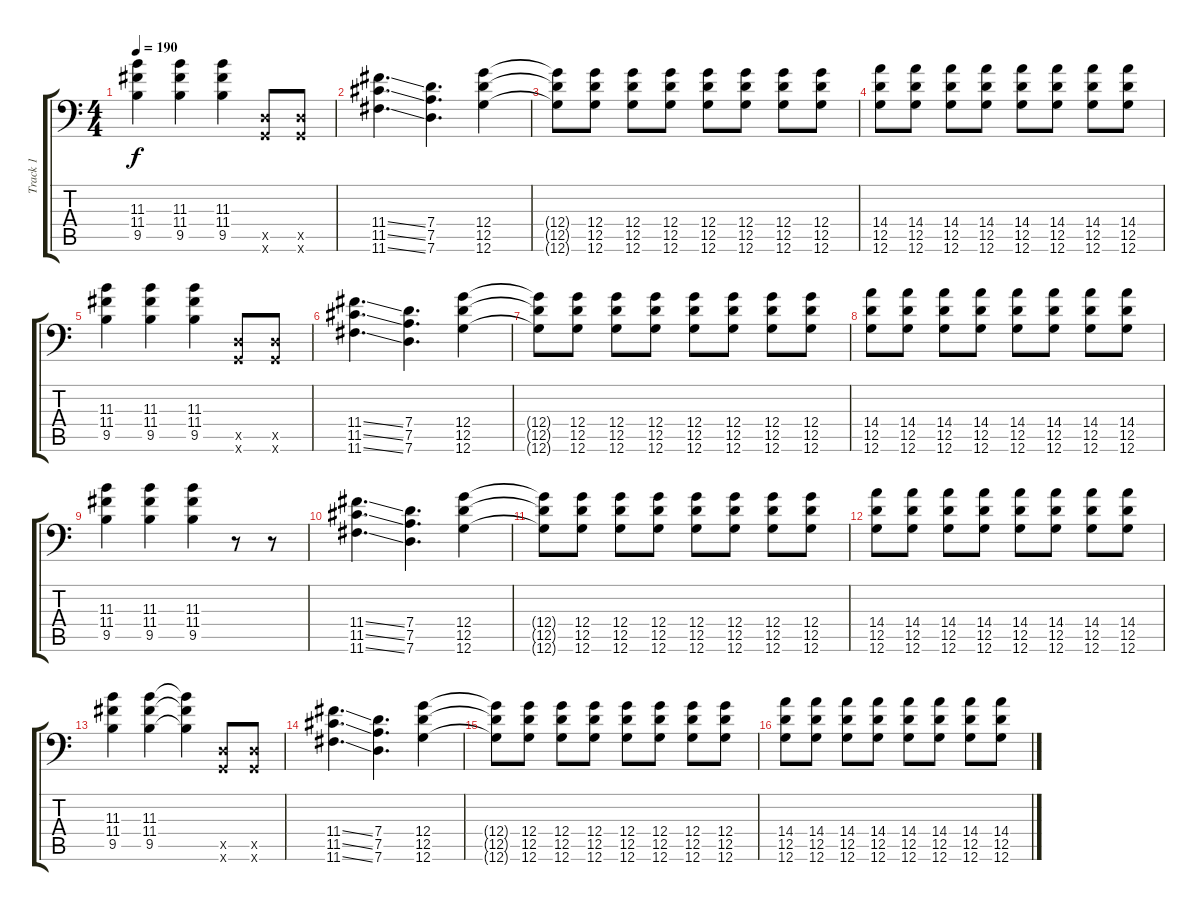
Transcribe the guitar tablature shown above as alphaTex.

\track ("Track 1" "Track 1") {instrument distortionguitar}
\staff {score tabs}
\tuning (A3 F3 C3 G2 D2 G1) {hide}
\ts (4 4)
\tempo 190
\clef f4
\ks c
(11.3 11.4 9.5).4{dy f} (11.3 11.4 9.5).4 (11.3 11.4 9.5).4 (0.5{x} 0.6{x}).8 (0.5{x} 0.6{x}).8 |
(11.4{ss} 11.5{ss} 11.6{ss}).4{d} (7.4 7.5 7.6).4{d} (12.4 12.5 12.6).4 |
(12.4{t} 12.5{t} 12.6{t}).8 (12.4 12.5 12.6).8 (12.4 12.5 12.6).8 (12.4 12.5 12.6).8 (12.4 12.5 12.6).8 (12.4 12.5 12.6).8 (12.4 12.5 12.6).8 (12.4 12.5 12.6).8 |
(14.4 12.5 12.6).8 (14.4 12.5 12.6).8 (14.4 12.5 12.6).8 (14.4 12.5 12.6).8 (14.4 12.5 12.6).8 (14.4 12.5 12.6).8 (14.4 12.5 12.6).8 (14.4 12.5 12.6).8 |
(11.3 11.4 9.5).4 (11.3 11.4 9.5).4 (11.3 11.4 9.5).4 (0.5{x} 0.6{x}).8 (0.5{x} 0.6{x}).8 |
(11.4{ss} 11.5{ss} 11.6{ss}).4{d} (7.4 7.5 7.6).4{d} (12.4 12.5 12.6).4 |
(12.4{t} 12.5{t} 12.6{t}).8 (12.4 12.5 12.6).8 (12.4 12.5 12.6).8 (12.4 12.5 12.6).8 (12.4 12.5 12.6).8 (12.4 12.5 12.6).8 (12.4 12.5 12.6).8 (12.4 12.5 12.6).8 |
(14.4 12.5 12.6).8 (14.4 12.5 12.6).8 (14.4 12.5 12.6).8 (14.4 12.5 12.6).8 (14.4 12.5 12.6).8 (14.4 12.5 12.6).8 (14.4 12.5 12.6).8 (14.4 12.5 12.6).8 |
(11.3 11.4 9.5).4 (11.3 11.4 9.5).4 (11.3 11.4 9.5).4 r.8 r.8 |
(11.4{ss} 11.5{ss} 11.6{ss}).4{d} (7.4 7.5 7.6).4{d} (12.4 12.5 12.6).4 |
(12.4{t} 12.5{t} 12.6{t}).8 (12.4 12.5 12.6).8 (12.4 12.5 12.6).8 (12.4 12.5 12.6).8 (12.4 12.5 12.6).8 (12.4 12.5 12.6).8 (12.4 12.5 12.6).8 (12.4 12.5 12.6).8 |
(14.4 12.5 12.6).8 (14.4 12.5 12.6).8 (14.4 12.5 12.6).8 (14.4 12.5 12.6).8 (14.4 12.5 12.6).8 (14.4 12.5 12.6).8 (14.4 12.5 12.6).8 (14.4 12.5 12.6).8 |
(11.3 11.4 9.5).4 (11.3 11.4 9.5).4 (11.3{t} 11.4{t} 9.5{t}).4 (0.5{x} 0.6{x}).8 (0.5{x} 0.6{x}).8 |
(11.4{ss} 11.5{ss} 11.6{ss}).4{d} (7.4 7.5 7.6).4{d} (12.4 12.5 12.6).4 |
(12.4{t} 12.5{t} 12.6{t}).8 (12.4 12.5 12.6).8 (12.4 12.5 12.6).8 (12.4 12.5 12.6).8 (12.4 12.5 12.6).8 (12.4 12.5 12.6).8 (12.4 12.5 12.6).8 (12.4 12.5 12.6).8 |
(14.4 12.5 12.6).8 (14.4 12.5 12.6).8 (14.4 12.5 12.6).8 (14.4 12.5 12.6).8 (14.4 12.5 12.6).8 (14.4 12.5 12.6).8 (14.4 12.5 12.6).8 (14.4 12.5 12.6).8
